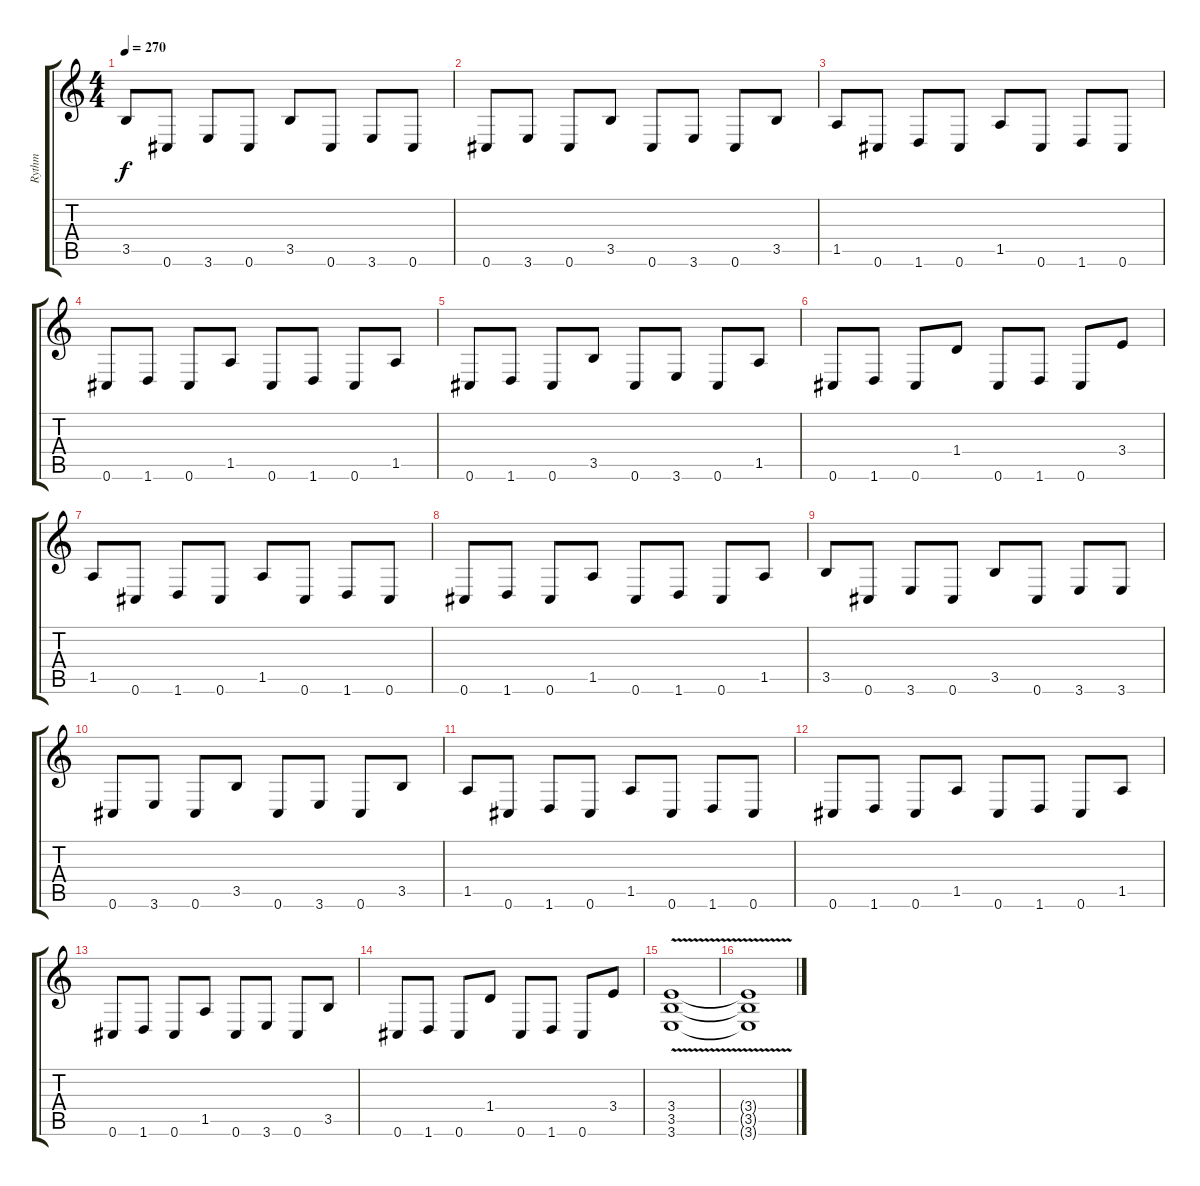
\track ("Rythm" "Rythm") {instrument distortionguitar}
\staff {score tabs}
\tuning (Eb4 Bb3 Gb3 Db3 Ab2 Db2) {hide}
\ts (4 4)
\tempo 270
\clef g2
\ks c
3.5.8{dy f} 0.6.8 3.6.8 0.6.8 3.5.8 0.6.8 3.6.8 0.6.8 |
0.6.8 3.6.8 0.6.8 3.5.8 0.6.8 3.6.8 0.6.8 3.5.8 |
1.5.8 0.6.8 1.6.8 0.6.8 1.5.8 0.6.8 1.6.8 0.6.8 |
0.6.8 1.6.8 0.6.8 1.5.8 0.6.8 1.6.8 0.6.8 1.5.8 |
0.6.8 1.6.8 0.6.8 3.5.8 0.6.8 3.6.8 0.6.8 1.5.8 |
0.6.8 1.6.8 0.6.8 1.4.8 0.6.8 1.6.8 0.6.8 3.4.8 |
1.5.8 0.6.8 1.6.8 0.6.8 1.5.8 0.6.8 1.6.8 0.6.8 |
0.6.8 1.6.8 0.6.8 1.5.8 0.6.8 1.6.8 0.6.8 1.5.8 |
3.5.8 0.6.8 3.6.8 0.6.8 3.5.8 0.6.8 3.6.8 3.6.8 |
0.6.8 3.6.8 0.6.8 3.5.8 0.6.8 3.6.8 0.6.8 3.5.8 |
1.5.8 0.6.8 1.6.8 0.6.8 1.5.8 0.6.8 1.6.8 0.6.8 |
0.6.8 1.6.8 0.6.8 1.5.8 0.6.8 1.6.8 0.6.8 1.5.8 |
0.6.8 1.6.8 0.6.8 1.5.8 0.6.8 3.6.8 0.6.8 3.5.8 |
0.6.8 1.6.8 0.6.8 1.4.8 0.6.8 1.6.8 0.6.8 3.4.8 |
(3.4{v} 3.5{v} 3.6{v}).1 |
(3.4{t} 3.5{t} 3.6{t}).1
